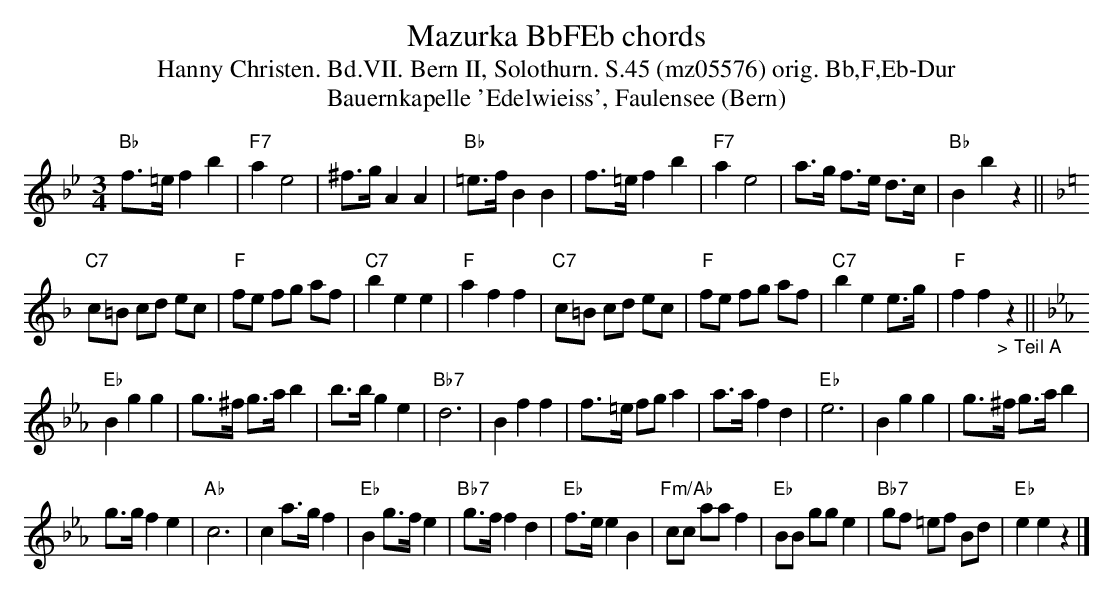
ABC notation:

X:1
T: Mazurka BbFEb chords
T:Hanny Christen. Bd.VII. Bern II, Solothurn. S.45 (mz05576) orig. Bb,F,Eb-Dur
T: Bauernkapelle 'Edelwieiss', Faulensee (Bern)
M:3/4
L:1/8
K:Bb %%MIDI gchordon
"Bb"f>=e f2b2 | "F7"a2e4 | ^f>g A2A2 |"Bb" =e>f B2B2 | f>=e f2b2 | "F7"a2e4 | a>g f>e d>c | "Bb"B2b2z2 || [K:F]
"C7"c=B cd ec | "F"fe fg af | "C7"b2e2e2 | "F"a2f2f2 | "C7"c=B cd ec | "F"fe fg af | "C7"b2e2 e>g | "F"f2f2"_> Teil A"z2 || [K:Eb]
"Eb"B2g2g2 | g>^f g>a b2 | b>b g2e2 | "Bb7"d6 | B2f2f2 | f>=e fg a2 | a>a f2d2 | "Eb"e6 | B2g2g2 | g>^f g>a b2 |
g>g f2e2 | "Ab"c6 | c2 a>g f2 | "Eb"B2 g>f e2 | "Bb7"g>f f2d2 | "Eb"f>e e2B2 | "Fm/Ab"cc aa f2 | "Eb"BB gg e2 | "Bb7"gf =ef Bd | "Eb"e2e2z2 |]
